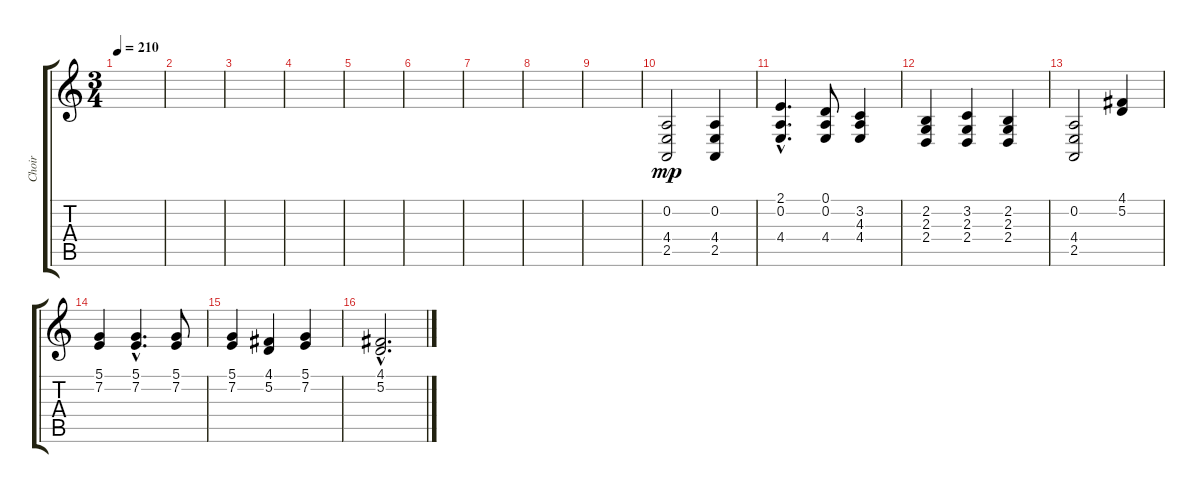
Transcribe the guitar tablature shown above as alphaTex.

\track ("Choir" "Choir") {instrument choiraahs}
\staff {score tabs}
\tuning (D4 A3 F3 C3 G2 D2) {hide}
\ts (3 4)
\tempo 210
\clef g2
\ks c
|
|
|
|
|
|
|
|
|
(0.2 4.4 2.5).2{dy mp} (0.2 4.4 2.5).4 |
(2.1{hac} 0.2{hac} 4.4{hac}).4{d} (0.1 0.2 4.4).8 (3.2 4.3 4.4).4 |
(2.2 2.3 2.4).4 (3.2 2.3 2.4).4 (2.2 2.3 2.4).4 |
(0.2 4.4 2.5).2 (4.1 5.2).4{instrument lead6voice} |
(5.1 7.2).4 (5.1{hac} 7.2{hac}).4{d} (5.1 7.2).8 |
(5.1 7.2).4 (4.1 5.2).4 (5.1 7.2).4 |
(4.1{hac} 5.2{hac}).2{d}
